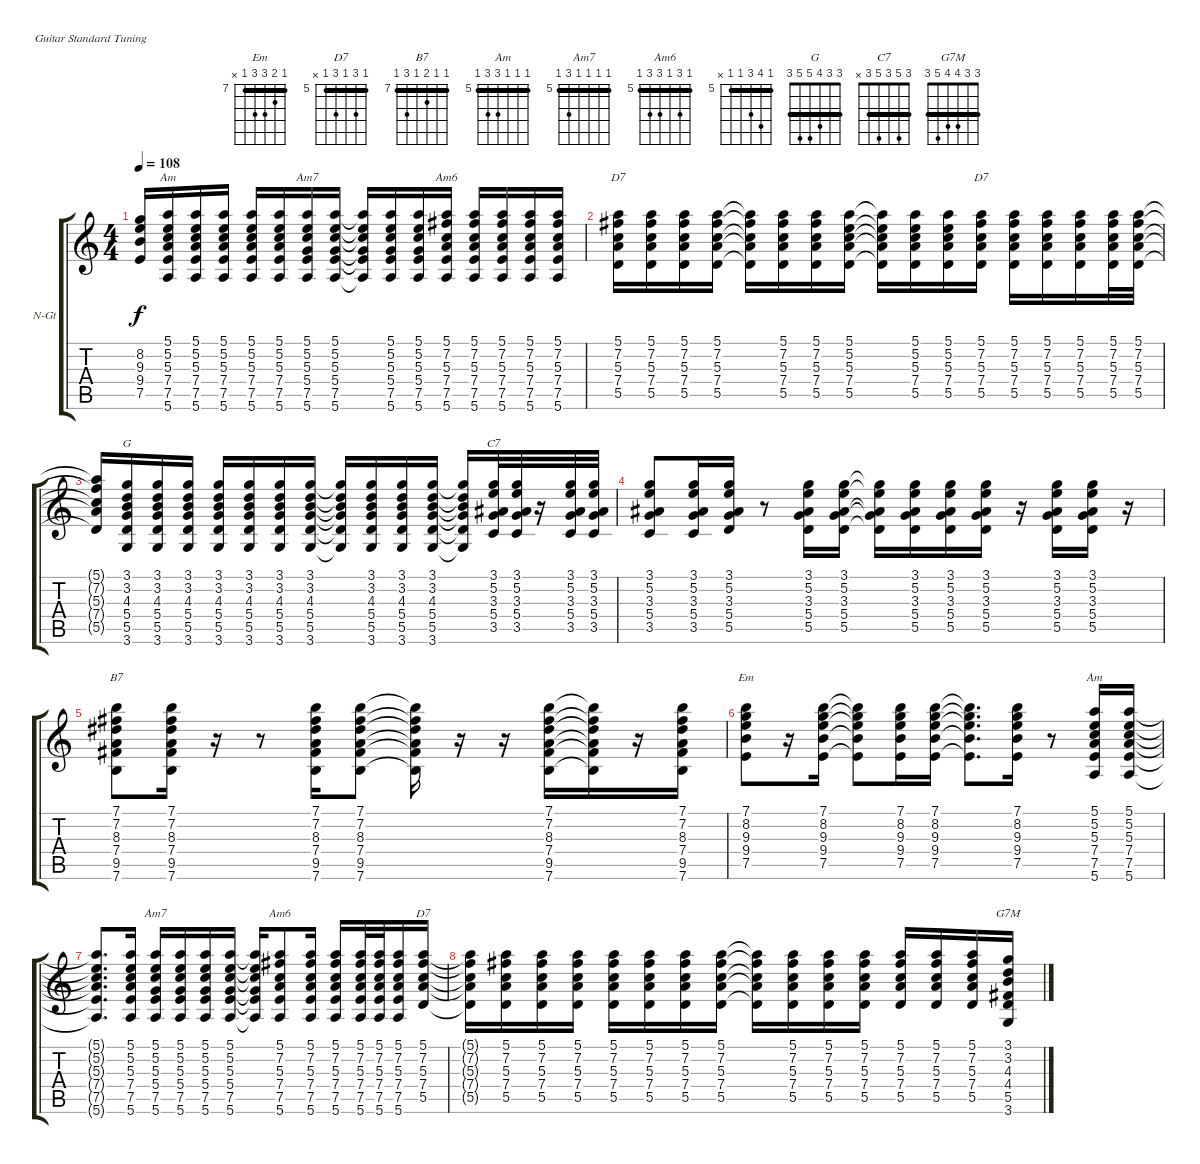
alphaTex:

\bracketExtendMode groupsimilarinstruments
\firstSystemTrackNameOrientation horizontal
\otherSystemsTrackNameOrientation horizontal
\track ("Paco" "N-Gt") {instrument acousticguitarnylon}
\staff {score tabs}
\tuning (E4 B3 G3 D3 A2 E2)
\chord ("Em" 7 8 9 9 7 x) {firstfret 7 showfingering false barre 7}
\chord ("D7" 5 7 5 7 5 x) {firstfret 5 showfingering false barre (5 5)}
\chord ("B7" 7 7 8 7 9 7) {firstfret 7 showfingering false barre (7 7 7)}
\chord ("Am" 5 5 5 7 7 5) {firstfret 5 showfingering false barre (5 5 5)}
\chord ("Am7" 5 5 5 5 7 5) {firstfret 5 showfingering false barre (5 5 5 5)}
\chord ("Am6" 5 7 5 7 7 5) {firstfret 5 showfingering false barre (5 5)}
\chord ("" 5 8 7 5 5 x) {firstfret 5 showfingering false barre (5 5)}
\chord ("G" 3 3 4 5 5 3) {showfingering false barre (3 3)}
\chord ("C7" 3 5 3 5 3 x) {showfingering false barre (3 3)}
\chord ("G7M" 3 3 4 4 5 3) {showfingering false barre (3 3)}
\ts (4 4)
\tempo 108
\clef g2
\ks c
(8.2{t} 9.3{t} 9.4{t} 7.5{t}).16{dy f} (5.1 5.2 5.3 7.4 7.5 5.6).16{ch "Am"} (5.1 5.2 5.3 7.4 7.5 5.6).16 (5.1 5.2 5.3 7.4 7.5 5.6).16 (5.1 5.2 5.3 7.4 7.5 5.6).16 (5.1 5.2 5.3 7.4 7.5 5.6).16 (5.1 5.2 5.3 5.4 7.5 5.6).16{ch "Am7"} (5.1 5.2 5.3 5.4 7.5 5.6).16 (5.1{t} 5.2{t} 5.3{t} 5.4{t} 7.5{t} 5.6{t}).16 (5.1 5.2 5.3 5.4 7.5 5.6).16 (5.1 5.2 5.3 5.4 7.5 5.6).16 (5.1 7.2 5.3 7.4 7.5 5.6).16{ch "Am6"} (5.1 7.2 5.3 7.4 7.5 5.6).16 (5.1 7.2 5.3 7.4 7.5 5.6).16 (5.1 7.2 5.3 7.4 7.5 5.6).16 (5.1 7.2 5.3 7.4 7.5 5.6).16 |
(5.1 7.2 5.3 7.4 5.5).16{ch "D7"} (5.1 7.2 5.3 7.4 5.5).16 (5.1 7.2 5.3 7.4 5.5).16 (5.1 7.2 5.3 7.4 5.5).16 (5.1{t} 7.2{t} 5.3{t} 7.4{t} 5.5{t}).16 (5.1 7.2 5.3 7.4 5.5).16 (5.1 7.2 5.3 7.4 5.5).16 (5.1 5.2 5.3 7.4 5.5).16{ch ""} (5.1{t} 5.2{t} 5.3{t} 7.4{t} 5.5{t}).16 (5.1 5.2 5.3 7.4 5.5).16 (5.1 5.2 5.3 7.4 5.5).16 (5.1 7.2 5.3 7.4 5.5).16{ch "D7"} (5.1 7.2 5.3 7.4 5.5).16 (5.1 7.2 5.3 7.4 5.5).16 (5.1 7.2 5.3 7.4 5.5).16 (5.1 7.2 5.3 7.4 5.5).32 (5.1 7.2 5.3 7.4 5.5).32 |
(5.1{t} 7.2{t} 5.3{t} 7.4{t} 5.5{t}).16 (3.1 3.2 4.3 5.4 5.5 3.6).16{ch "G"} (3.1 3.2 4.3 5.4 5.5 3.6).16 (3.1 3.2 4.3 5.4 5.5 3.6).16 (3.1 3.2 4.3 5.4 5.5 3.6).16 (3.1 3.2 4.3 5.4 5.5 3.6).16 (3.1 3.2 4.3 5.4 5.5 3.6).16 (3.1 3.2 4.3 5.4 5.5 3.6).16 (3.1{t} 3.2{t} 4.3{t} 5.4{t} 5.5{t} 3.6{t}).16 (3.1 3.2 4.3 5.4 5.5 3.6).16 (3.1 3.2 4.3 5.4 5.5 3.6).16 (3.1 3.2 4.3 5.4 5.5 3.6).16 (3.1{t} 3.2{t} 4.3{t} 5.4{t} 5.5{t} 3.6{t}).16 (3.1 5.2 3.3 5.4 3.5).32{ch "C7"} (3.1 5.2 3.3 5.4 3.5).32 r.16 (3.1 5.2 3.3 5.4 3.5).32 (3.1 5.2 3.3 5.4 3.5).32 |
(3.1 5.2 3.3 5.4 3.5).8 (3.1 5.2 3.3 5.4 3.5).16 (3.1 5.2 3.3 5.4 5.5).16 r.8 (3.1 5.2 3.3 5.4 5.5).16 (3.1 5.2 3.3 5.4 5.5).16 (3.1{t} 5.2{t} 3.3{t} 5.4{t} 5.5{t}).16 (3.1 5.2 3.3 5.4 5.5).16 (3.1 5.2 3.3 5.4 5.5).16 (3.1 5.2 3.3 5.4 5.5).16 r.16 (3.1 5.2 3.3 5.4 5.5).16 (3.1 5.2 3.3 5.4 5.5).16 r.16 |
(7.1 7.2 8.3 7.4 9.5 7.6).8{ch "B7"} (7.1 7.2 8.3 7.4 9.5 7.6).16 r.16 r.8 (7.1 7.2 8.3 7.4 9.5 7.6).16 (7.1 7.2 8.3 7.4 9.5 7.6).8 (7.1{t} 7.2{t} 8.3{t} 7.4{t} 9.5{t} 7.6{t}).16 r.16 r.16 (7.1 7.2 8.3 7.4 9.5 7.6).16 (7.1{t} 7.2{t} 8.3{t} 7.4{t} 9.5{t} 7.6{t}).16 r.16 (7.1 7.2 8.3 7.4 9.5 7.6).16 |
(7.1 8.2 9.3 9.4 7.5).8{ch "Em"} r.16 (7.1 8.2 9.3 9.4 7.5).16 (7.1{t} 8.2{t} 9.3{t} 9.4{t} 7.5{t}).8 (7.1 8.2 9.3 9.4 7.5).16 (7.1 8.2 9.3 9.4 7.5).16 (7.1{t} 8.2{t} 9.3{t} 9.4{t} 7.5{t}).8{d} (7.1 8.2 9.3 9.4 7.5).16 r.8 (5.1 5.2 5.3 7.4 7.5 5.6).16{ch "Am"} (5.1 5.2 5.3 7.4 7.5 5.6).16 |
(5.1{t} 5.2{t} 5.3{t} 7.4{t} 7.5{t} 5.6{t}).8{d} (5.1 5.2 5.3 7.4 7.5 5.6).16 (5.1 5.2 5.3 5.4 7.5 5.6).16{ch "Am7"} (5.1 5.2 5.3 5.4 7.5 5.6).16 (5.1 5.2 5.3 5.4 7.5 5.6).16 (5.1 5.2 5.3 5.4 7.5 5.6).16 (5.1{t} 5.2{t} 5.3{t} 5.4{t} 7.5{t} 5.6{t}).16 (5.1 7.2 5.3 7.4 7.5 5.6).8{ch "Am6"} (5.1 7.2 5.3 7.4 7.5 5.6).16 (5.1 7.2 5.3 7.4 7.5 5.6).16 (5.1 7.2 5.3 7.4 7.5 5.6).32 (5.1 7.2 5.3 7.4 7.5 5.6).32 (5.1 7.2 5.3 7.4 7.5 5.6).16 (5.1 7.2 5.3 7.4 5.5).16{ch "D7"} |
(5.1{t} 7.2{t} 5.3{t} 7.4{t} 5.5{t}).16 (5.1 7.2 5.3 7.4 5.5).16 (5.1 7.2 5.3 7.4 5.5).16 (5.1 7.2 5.3 7.4 5.5).16 (5.1 7.2 5.3 7.4 5.5).16 (5.1 7.2 5.3 7.4 5.5).16 (5.1 7.2 5.3 7.4 5.5).16 (5.1 7.2 5.3 7.4 5.5).16 (5.1{t} 7.2{t} 5.3{t} 7.4{t} 5.5{t}).16 (5.1 7.2 5.3 7.4 5.5).16 (5.1 7.2 5.3 7.4 5.5).16 (5.1 7.2 5.3 7.4 5.5).16 (5.1 7.2 5.3 7.4 5.5).16 (5.1 7.2 5.3 7.4 5.5).16 (5.1 7.2 5.3 7.4 5.5).16 (3.1 3.2 4.3 4.4 5.5 3.6).16{ch "G7M"}
